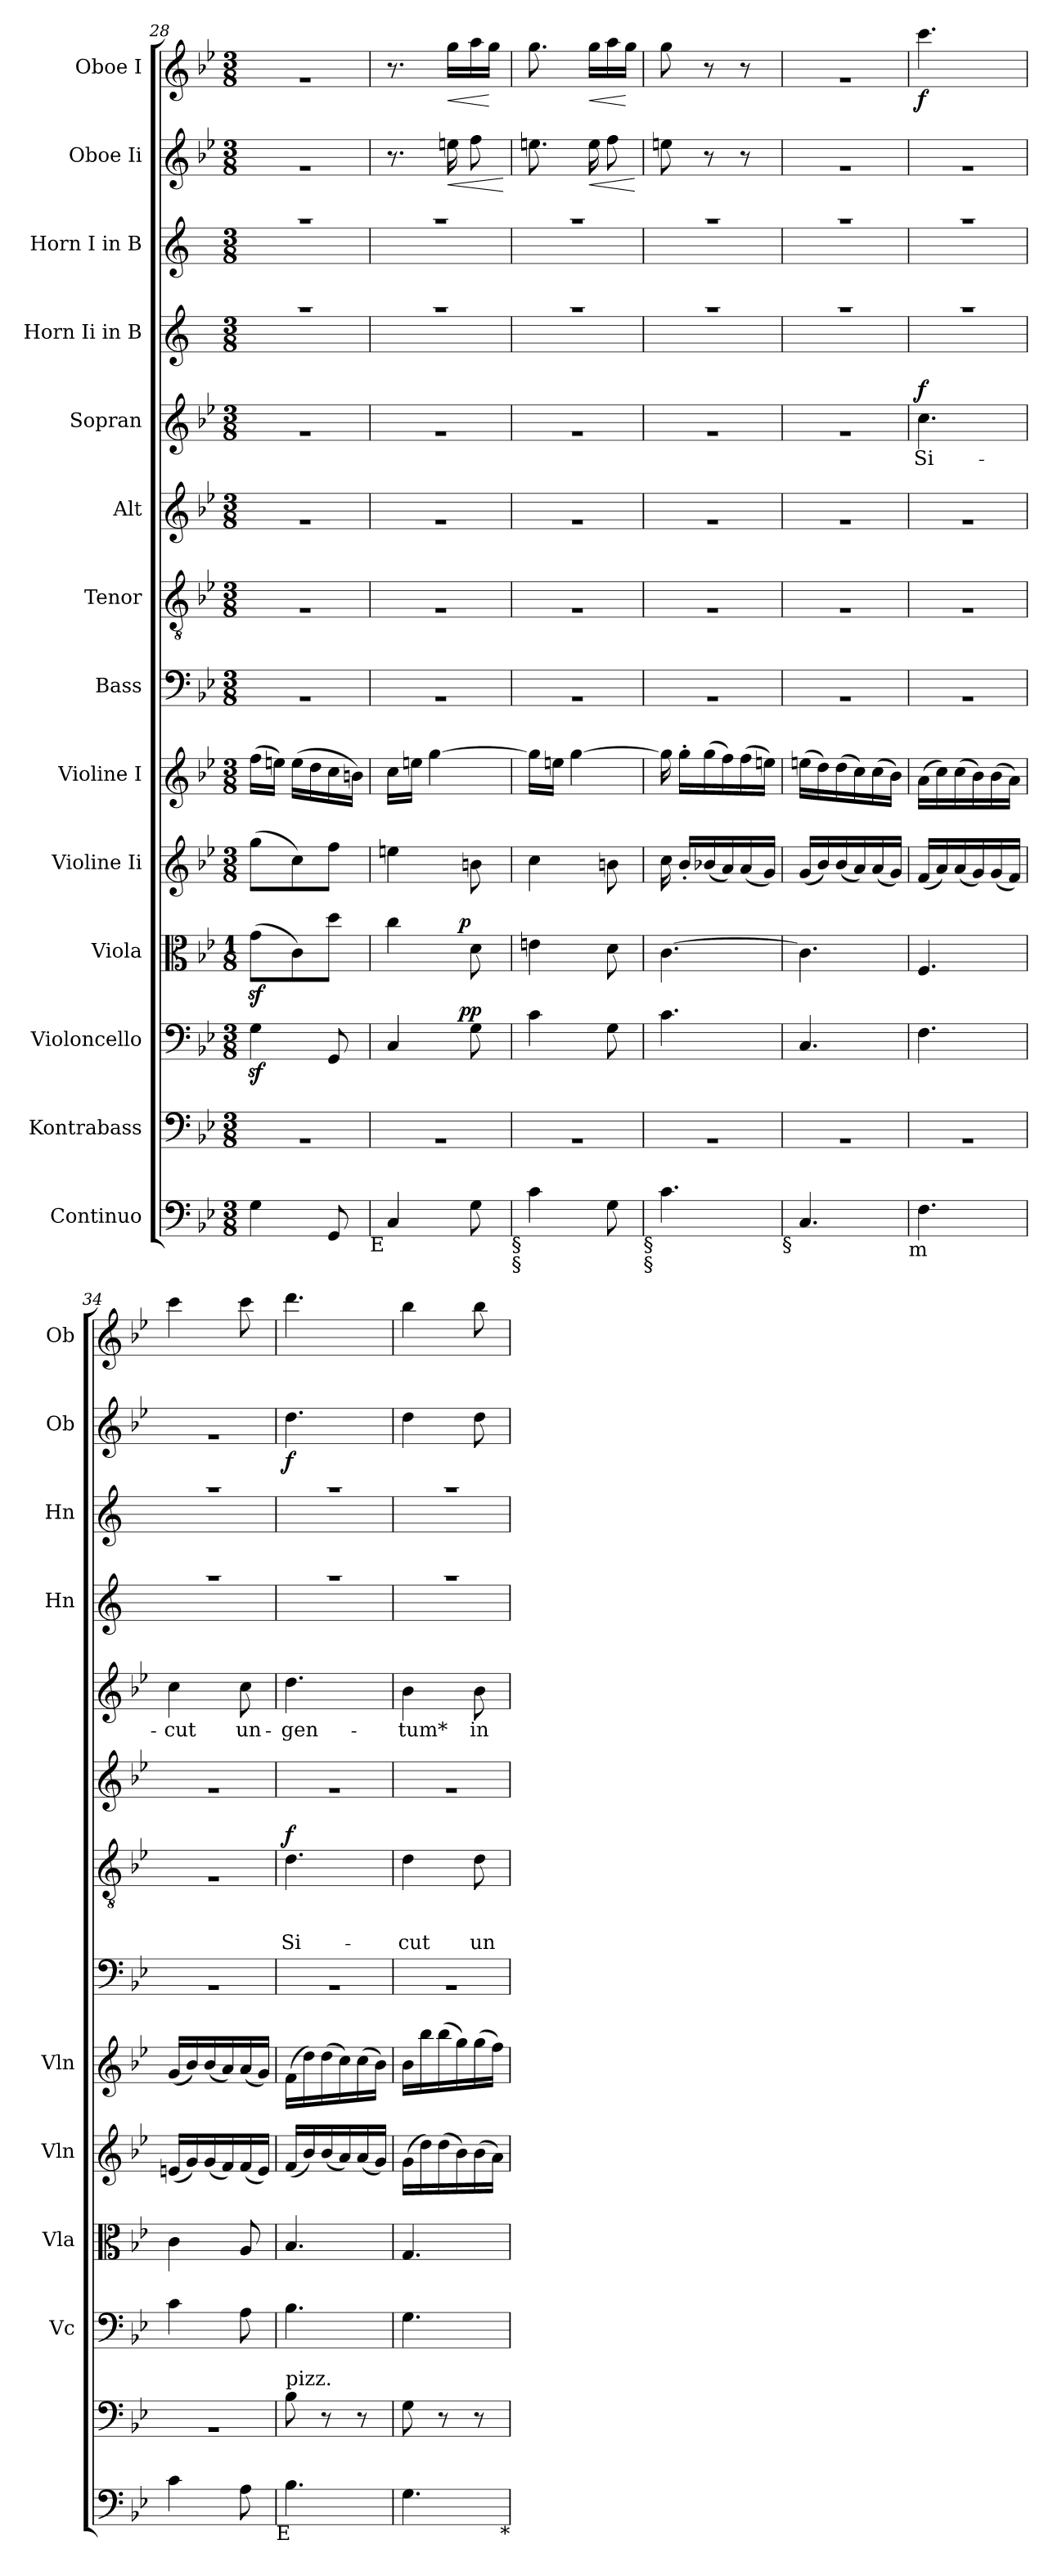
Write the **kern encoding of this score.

**kern	**kern	**kern	**dynam	**kern	**dynam	**kern	**kern	**kern	**kern	**text	**text	**text	**dynam	**kern	**kern	**text	**dynam	**kern	**kern	**kern	**dynam	**kern	**dynam
*part14	*part13	*part12	*part12	*part11	*part11	*part10	*part9	*part8	*part7	*part7	*part7	*part7	*part7	*part6	*part5	*part5	*part5	*part4	*part3	*part2	*part2	*part1	*part1
*staff14	*staff13	*staff12	*staff12	*staff11	*staff11	*staff10	*staff9	*staff8	*staff7	*staff7	*staff7	*staff7	*staff7	*staff6	*staff5	*staff5	*staff5	*staff4	*staff3	*staff2	*staff2	*staff1	*staff1
*I"Continuo	*I"Kontrabass	*I"Violoncello	*	*I"Viola	*	*I"Violine Ii	*I"Violine I	*I"Bass	*I"Tenor	*	*	*	*	*I"Alt	*I"Sopran	*	*	*I"Horn Ii in B	*I"Horn I in B	*I"Oboe Ii	*	*I"Oboe I	*
*	*	*I'Vc	*	*I'Vla	*	*I'Vln	*I'Vln	*	*	*	*	*	*	*	*	*	*	*I'Hn	*I'Hn	*I'Ob	*	*I'Ob	*
*clefF4	*clefF4	*clefF4	*	*clefC3	*	*clefG2	*clefG2	*clefF4	*clefGv2	*	*	*	*	*clefG2	*clefG2	*	*	*clefG2	*clefG2	*clefG2	*	*clefG2	*
*	*	*	*	*ITrd1c2	*	*	*	*	*	*	*	*	*	*	*	*	*	*ITrd1c2	*ITrd1c2	*	*	*	*
*k[b-e-]	*k[b-e-]	*k[b-e-]	*	*k[b-e-a-d-]	*	*k[b-e-]	*k[b-e-]	*k[b-e-]	*k[b-e-]	*	*	*	*	*k[b-e-]	*k[b-e-]	*	*	*k[b-e-]	*k[b-e-]	*k[b-e-]	*	*k[b-e-]	*
*B-:	*B-:	*B-:	*	*A-:	*	*B-:	*B-:	*B-:	*B-:	*	*	*	*	*B-:	*B-:	*	*	*B-:	*B-:	*B-:	*	*B-:	*
*M3/8	*M3/8	*M3/8	*	*M1/8	*	*M3/8	*M3/8	*M3/8	*M3/8	*	*	*	*	*M3/8	*M3/8	*	*	*M3/8	*M3/8	*M3/8	*	*M3/8	*
=28	=28	=28	=28	=28	=28	=28	=28	=28	=28	=28	=28	=28	=28	=28	=28	=28	=28	=28	=28	=28	=28	=28	=28
!	!LO:N:vis=1	!	!	!	!	!	!	!LO:N:vis=1	!LO:N:vis=1	!	!	!	!	!LO:N:vis=1	!LO:N:vis=1	!	!	!LO:N:vis=1	!LO:N:vis=1	!LO:N:vis=1	!	!LO:N:vis=1	!
4G>\	4.rC	4Gz<\	.	(>8fz>\L	.	(>8gg\L	(>16ff\LL	4.rC	4.rA	.	.	.	.	4.ra	4.ra	.	.	4.raa	4.raa	4.ra	.	4.ra	.
.	.	.	.	.	.	.	16een\JJ)	.	.	.	.	.	.	.	.	.	.	.	.	.	.	.	.
.	.	.	.	8B-\)	.	8cc\)	(>16ee\LL	.	.	.	.	.	.	.	.	.	.	.	.	.	.	.	.
.	.	.	.	.	.	.	16dd\	.	.	.	.	.	.	.	.	.	.	.	.	.	.	.	.
8GG/	.	8GG/	.	8cc\J	.	8ff\J	16cc\	.	.	.	.	.	.	.	.	.	.	.	.	.	.	.	.
.	.	.	.	.	.	.	16bn\JJ)	.	.	.	.	.	.	.	.	.	.	.	.	.	.	.	.
!LO:TX:b:t=E	!	!	!	!	!	!	!	!	!	!	!	!	!	!	!	!	!	!	!	!	!	!	!
=29	=29	=29	=29	=29	=29	=29	=29	=29	=29	=29	=29	=29	=29	=29	=29	=29	=29	=29	=29	=29	=29	=29	=29
!	!LO:N:vis=1	!	!	!	!	!	!	!LO:N:vis=1	!LO:N:vis=1	!	!	!	!	!LO:N:vis=1	!LO:N:vis=1	!	!	!LO:N:vis=1	!LO:N:vis=1	!	!	!	!
*	*	*^	*	*^	*	*	*	*	*	*	*	*	*	*	*	*	*	*	*	*	*	*	*
4C/	4.rC	4C/	8..ryy	.	4b-\	8..ryy	.	4een\	16cc\LL	4.rC	4.rA	.	.	.	.	4.ra	4.ra	.	.	4.raa	4.raa	8.r	.	8.r	.
.	.	.	.	.	.	.	.	.	16een\JJ	.	.	.	.	.	.	.	.	.	.	.	.	.	.	.	.
.	.	.	.	.	.	.	.	.	[>4gg\	.	.	.	.	.	.	.	.	.	.	.	.	.	.	.	.
!	!	!	!	!	!	!	!	!	!	!	!	!	!	!	!	!	!	!	!	!	!	!	!LO:HP:b	!	!LO:HP:b
.	.	.	.	.	.	.	.	.	.	.	.	.	.	.	.	.	.	.	.	.	.	16een\	<	16gg\LL	<
!	!	!	!	!LO:DY:a	!	!	!	!	!	!	!	!	!	!	!	!	!	!	!	!	!	!	!	!	!
!	!	!	!	!LO:DY:n=1:b	!	!	!LO:DY:a	!	!	!	!	!	!	!	!	!	!	!	!	!	!	!	!	!	!
.	.	.	8ryy	p p	.	8ryy	p	.	.	.	.	.	.	.	.	.	.	.	.	.	.	.	.	.	.
8G\	.	8G\	.	.	8c\	.	.	8bn\	.	.	.	.	.	.	.	.	.	.	.	.	.	8ff\	.	16aa\	.
.	.	.	.	.	.	.	.	.	.	.	.	.	.	.	.	.	.	.	.	.	.	.	.	16gg\JJ	[
.	.	.	32ryy	.	.	32ryy	.	.	.	.	.	.	.	.	.	.	.	.	.	.	.	.	.	.	.
.	.	.	.	.	.	.	.	.	.	.	.	.	.	.	.	.	.	.	.	.	.	.	[	.	.
!LO:TX:b:t=§	!	!	!	!	!	!	!	!	!	!	!	!	!	!	!	!	!	!	!	!	!	!	!	!	!
!LO:TX:b:t=§	!	!	!	!	!	!	!	!	!	!	!	!	!	!	!	!	!	!	!	!	!	!	!	!	!
=30	=30	=30	=30	=30	=30	=30	=30	=30	=30	=30	=30	=30	=30	=30	=30	=30	=30	=30	=30	=30	=30	=30	=30	=30	=30
!	!LO:N:vis=1	!	!	!	!	!	!	!	!	!LO:N:vis=1	!LO:N:vis=1	!	!	!	!	!LO:N:vis=1	!LO:N:vis=1	!	!	!LO:N:vis=1	!LO:N:vis=1	!	!	!	!
*	*	*v	*v	*	*	*	*	*	*	*	*	*	*	*	*	*	*	*	*	*	*	*	*	*	*
*	*	*	*	*v	*v	*	*	*	*	*	*	*	*	*	*	*	*	*	*	*	*	*	*	*
4c\	4.rC	4c\	.	4dn\	.	4cc\	16gg\LL]	4.rC	4.rA	.	.	.	.	4.ra	4.ra	.	.	4.raa	4.raa	8.een\	.	8.gg\	.
.	.	.	.	.	.	.	16een\JJ	.	.	.	.	.	.	.	.	.	.	.	.	.	.	.	.
.	.	.	.	.	.	.	[>4gg\	.	.	.	.	.	.	.	.	.	.	.	.	.	.	.	.
!	!	!	!	!	!	!	!	!	!	!	!	!	!	!	!	!	!	!	!	!	!LO:HP:b	!	!LO:HP:b
.	.	.	.	.	.	.	.	.	.	.	.	.	.	.	.	.	.	.	.	16ee\	<	16gg\LL	<
8G\	.	8G\	.	8c\	.	8bn\	.	.	.	.	.	.	.	.	.	.	.	.	.	8ff\	.	16aa\	.
.	.	.	.	.	.	.	.	.	.	.	.	.	.	.	.	.	.	.	.	.	.	16gg\JJ	[
.	.	.	.	.	.	.	.	.	.	.	.	.	.	.	.	.	.	.	.	.	[	.	.
!LO:TX:b:t=§	!	!	!	!	!	!	!	!	!	!	!	!	!	!	!	!	!	!	!	!	!	!	!
!LO:TX:b:t=§	!	!	!	!	!	!	!	!	!	!	!	!	!	!	!	!	!	!	!	!	!	!	!
=31	=31	=31	=31	=31	=31	=31	=31	=31	=31	=31	=31	=31	=31	=31	=31	=31	=31	=31	=31	=31	=31	=31	=31
!	!LO:N:vis=1	!	!	!	!	!	!	!LO:N:vis=1	!LO:N:vis=1	!	!	!	!	!LO:N:vis=1	!LO:N:vis=1	!	!	!LO:N:vis=1	!LO:N:vis=1	!	!	!	!
4.c\	4.rC	4.c\	.	[>4.B-\	.	16cc\	16gg\]	4.rC	4.rA	.	.	.	.	4.ra	4.ra	.	.	4.raa	4.raa	8een\	.	8gg\	.
.	.	.	.	.	.	16b-'</LL	16gg'>\LL	.	.	.	.	.	.	.	.	.	.	.	.	.	.	.	.
.	.	.	.	.	.	(<16b-X/	(>16gg\	.	.	.	.	.	.	.	.	.	.	.	.	8r	.	8r	.
.	.	.	.	.	.	16a/)	16ff\)	.	.	.	.	.	.	.	.	.	.	.	.	.	.	.	.
.	.	.	.	.	.	(<16a/	(>16ff\	.	.	.	.	.	.	.	.	.	.	.	.	8r	.	8r	.
.	.	.	.	.	.	16g/JJ)	16een\JJ)	.	.	.	.	.	.	.	.	.	.	.	.	.	.	.	.
!LO:TX:b:t=§	!	!	!	!	!	!	!	!	!	!	!	!	!	!	!	!	!	!	!	!	!	!	!
=32	=32	=32	=32	=32	=32	=32	=32	=32	=32	=32	=32	=32	=32	=32	=32	=32	=32	=32	=32	=32	=32	=32	=32
!	!LO:N:vis=1	!	!	!	!	!	!	!LO:N:vis=1	!LO:N:vis=1	!	!	!	!	!LO:N:vis=1	!LO:N:vis=1	!	!	!LO:N:vis=1	!LO:N:vis=1	!LO:N:vis=1	!	!LO:N:vis=1	!
4.C/	4.rC	4.C/	.	4.B-\]	.	(<16g/LL	(>16een\LL	4.rC	4.rA	.	.	.	.	4.ra	4.ra	.	.	4.raa	4.raa	4.ra	.	4.ra	.
.	.	.	.	.	.	16b-/)	16dd\)	.	.	.	.	.	.	.	.	.	.	.	.	.	.	.	.
.	.	.	.	.	.	(<16b-/	(>16dd\	.	.	.	.	.	.	.	.	.	.	.	.	.	.	.	.
.	.	.	.	.	.	16a/)	16cc\)	.	.	.	.	.	.	.	.	.	.	.	.	.	.	.	.
.	.	.	.	.	.	(<16a/	(>16cc\	.	.	.	.	.	.	.	.	.	.	.	.	.	.	.	.
.	.	.	.	.	.	16g/JJ)	16b-\JJ)	.	.	.	.	.	.	.	.	.	.	.	.	.	.	.	.
!LO:TX:b:t=m	!	!	!	!	!	!	!	!	!	!	!	!	!	!	!	!	!	!	!	!	!	!	!
=33	=33	=33	=33	=33	=33	=33	=33	=33	=33	=33	=33	=33	=33	=33	=33	=33	=33	=33	=33	=33	=33	=33	=33
!	!LO:N:vis=1	!	!	!	!	!	!	!LO:N:vis=1	!LO:N:vis=1	!	!	!	!	!LO:N:vis=1	!	!LO:LY:b	!LO:DY:a	!LO:N:vis=1	!LO:N:vis=1	!LO:N:vis=1	!	!	!LO:DY:b
4.F>\	4.rC	4.F\	.	4.E-/	.	(<16f/LL	(>16a\LL	4.rC	4.rA	.	.	.	.	4.ra	4.cc\	Si-	f	4.raa	4.raa	4.ra	.	4.ccc\	f
.	.	.	.	.	.	16a/)	16cc\)	.	.	.	.	.	.	.	.	.	.	.	.	.	.	.	.
.	.	.	.	.	.	(<16a/	(>16cc\	.	.	.	.	.	.	.	.	.	.	.	.	.	.	.	.
.	.	.	.	.	.	16g/)	16b-\)	.	.	.	.	.	.	.	.	.	.	.	.	.	.	.	.
.	.	.	.	.	.	(<16g/	(>16b-\	.	.	.	.	.	.	.	.	.	.	.	.	.	.	.	.
.	.	.	.	.	.	16f/JJ)	16a\JJ)	.	.	.	.	.	.	.	.	.	.	.	.	.	.	.	.
=34	=34	=34	=34	=34	=34	=34	=34	=34	=34	=34	=34	=34	=34	=34	=34	=34	=34	=34	=34	=34	=34	=34	=34
!	!LO:N:vis=1	!	!	!	!	!	!	!LO:N:vis=1	!LO:N:vis=1	!	!	!	!	!LO:N:vis=1	!	!LO:LY:b	!	!LO:N:vis=1	!LO:N:vis=1	!LO:N:vis=1	!	!	!
4c\	4.rC	4c\	.	4B-\	.	(<16en/LL	(<16g/LL	4.rC	4.rA	.	.	.	.	4.ra	4cc\	-cut	.	4.raa	4.raa	4.ra	.	4ccc\	.
.	.	.	.	.	.	16g/)	16b-/)	.	.	.	.	.	.	.	.	.	.	.	.	.	.	.	.
.	.	.	.	.	.	(<16g/	(<16b-/	.	.	.	.	.	.	.	.	.	.	.	.	.	.	.	.
.	.	.	.	.	.	16f/)	16a/)	.	.	.	.	.	.	.	.	.	.	.	.	.	.	.	.
!	!	!	!	!	!	!	!	!	!	!	!	!	!	!	!	!LO:LY:b	!	!	!	!	!	!	!
8A\	.	8A\	.	8G/	.	(<16f/	(<16a/	.	.	.	.	.	.	.	8cc\	un-	.	.	.	.	.	8ccc\	.
.	.	.	.	.	.	16e/JJ)	16g/JJ)	.	.	.	.	.	.	.	.	.	.	.	.	.	.	.	.
!LO:TX:b:t=E	!	!	!	!	!	!	!	!	!	!	!	!	!	!	!	!	!	!	!	!	!	!	!
!!LO:PB:g=z
=35	=35	=35	=35	=35	=35	=35	=35	=35	=35	=35	=35	=35	=35	=35	=35	=35	=35	=35	=35	=35	=35	=35	=35
!	!LO:TX:a:t=pizz.	!	!	!	!	!	!	!	!	!	!	!	!	!	!	!	!	!	!	!	!	!	!
!	!	!	!	!	!	!	!	!LO:N:vis=1	!	!	!	!LO:LY:b	!LO:DY:a	!LO:N:vis=1	!	!LO:LY:b	!	!LO:N:vis=1	!LO:N:vis=1	!	!LO:DY:b	!	!
4.B-\	8B-\	4.B-\	.	4.A-/	.	(<16f/LL	(>16f\LL	4.rC	4.d\	.	.	Si-	f	4.ra	4.dd\	-gen-	.	4.raa	4.raa	4.dd\	f	4.ddd\	.
.	.	.	.	.	.	16b-/)	16dd\)	.	.	.	.	.	.	.	.	.	.	.	.	.	.	.	.
.	8r	.	.	.	.	(<16b-/	(>16dd\	.	.	.	.	.	.	.	.	.	.	.	.	.	.	.	.
.	.	.	.	.	.	16a/)	16cc\)	.	.	.	.	.	.	.	.	.	.	.	.	.	.	.	.
.	8r	.	.	.	.	(<16a/	(>16cc\	.	.	.	.	.	.	.	.	.	.	.	.	.	.	.	.
.	.	.	.	.	.	16g/JJ)	16b-\JJ)	.	.	.	.	.	.	.	.	.	.	.	.	.	.	.	.
=36	=36	=36	=36	=36	=36	=36	=36	=36	=36	=36	=36	=36	=36	=36	=36	=36	=36	=36	=36	=36	=36	=36	=36
!	!	!	!	!	!	!	!	!LO:N:vis=1	!	!	!	!LO:LY:b	!	!LO:N:vis=1	!	!LO:LY:b	!	!LO:N:vis=1	!LO:N:vis=1	!	!	!	!
4.G\	8G\	4.G\	.	4.F/	.	(>16g\LL	16b-\LL	4.rC	4d\	.	.	-cut	.	4.ra	4b-\	-tum*	.	4.raa	4.raa	4dd\	.	4bb-\	.
.	.	.	.	.	.	16dd\)	16bb-\	.	.	.	.	.	.	.	.	.	.	.	.	.	.	.	.
.	8r	.	.	.	.	(>16dd\	(>16bb-\	.	.	.	.	.	.	.	.	.	.	.	.	.	.	.	.
.	.	.	.	.	.	16b-\)	16gg\)	.	.	.	.	.	.	.	.	.	.	.	.	.	.	.	.
!	!	!	!	!	!	!	!	!	!	!	!	!LO:LY:b	!	!	!	!LO:LY:b	!	!	!	!	!	!	!
.	8r	.	.	.	.	(>16b-\	(>16gg\	.	8d\	.	.	un-	.	.	8b-\	in	.	.	.	8dd\	.	8bb-\	.
.	.	.	.	.	.	16a\JJ)	16ff\JJ)	.	.	.	.	.	.	.	.	.	.	.	.	.	.	.	.
!LO:TX:b:t=*	!	!	!	!	!	!	!	!	!	!	!	!	!	!	!	!	!	!	!	!	!	!	!
=	=	=	=	=	=	=	=	=	=	=	=	=	=	=	=	=	=	=	=	=	=	=	=
*-	*-	*-	*-	*-	*-	*-	*-	*-	*-	*-	*-	*-	*-	*-	*-	*-	*-	*-	*-	*-	*-	*-	*-
